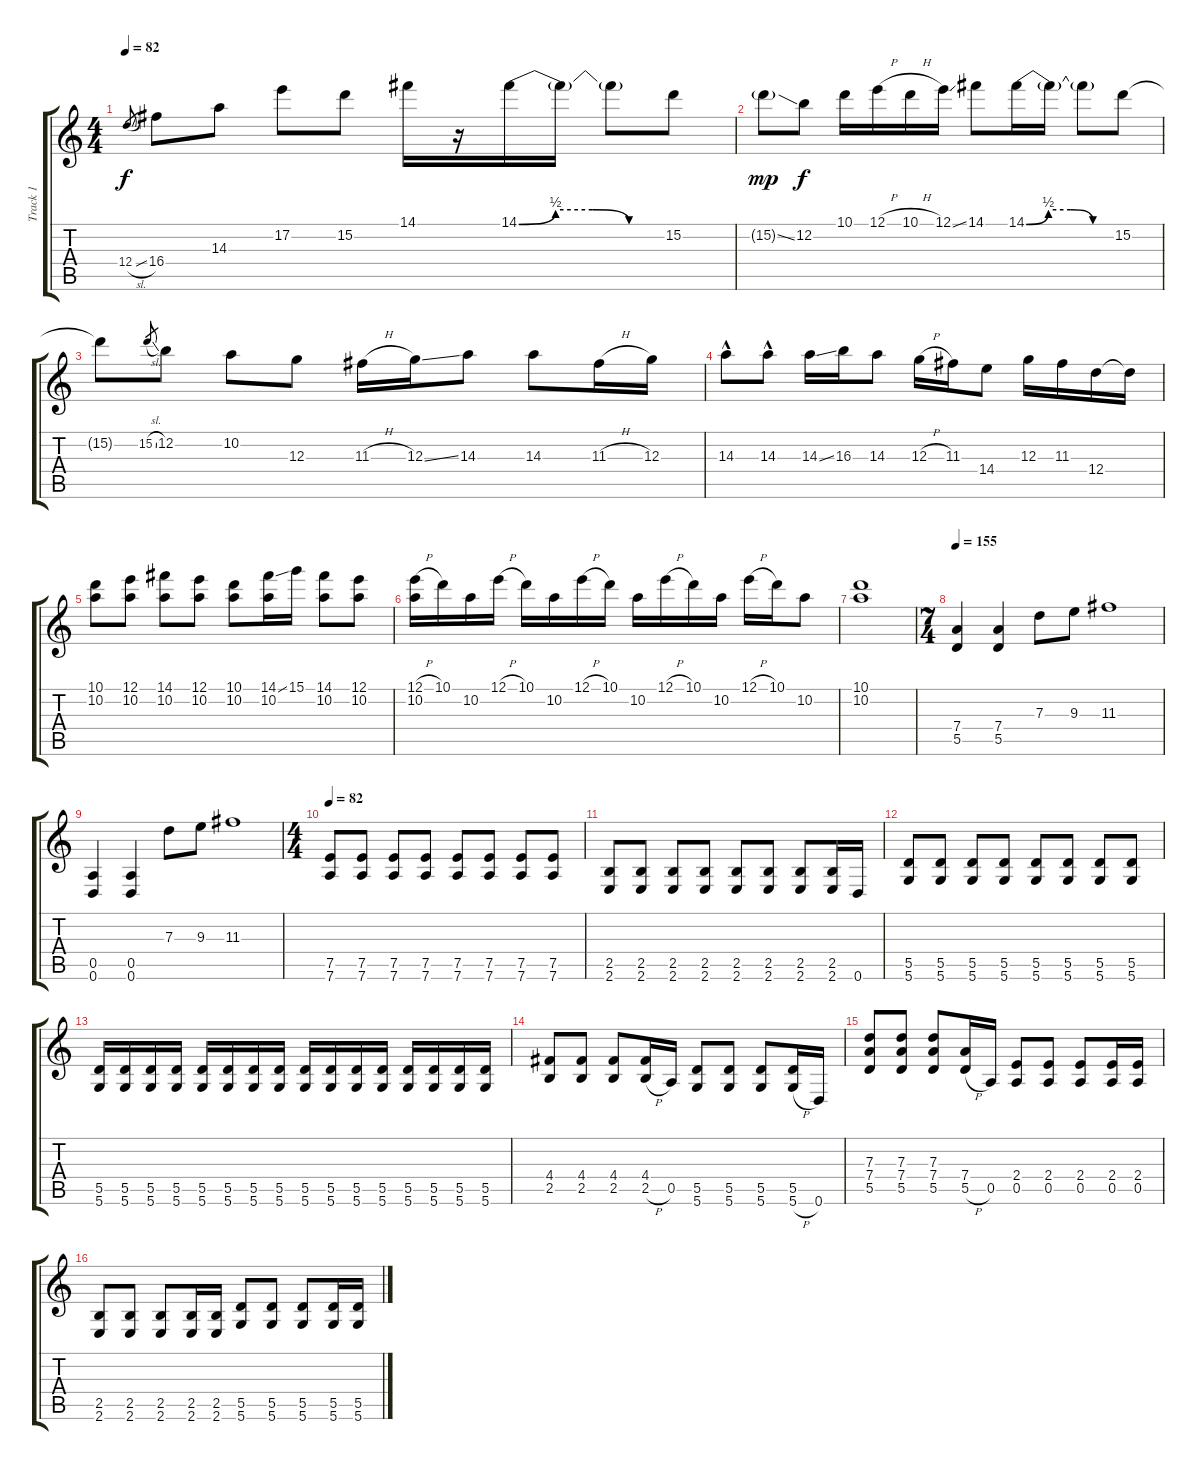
\track ("Track 1" "Track 1") {instrument distortionguitar}
\staff {score tabs}
\tuning (E4 B3 G3 D3 A2 D2) {hide}
\ts (4 4)
\tempo 82
\clef g2
\ks c
12.4{sl}.8{gr dy f} 16.4.8 14.3.8 17.2.8 15.2.8 14.1.16 r.16 14.1{be (custom 0 0 15 2 30 2 45 0 60 0)}.16 14.1{t}.16 14.1{t}.8 15.2.8 |
15.2{ss g}.8{dy mp} 12.2.8{dy f} 10.1.16 12.1{h}.16 10.1{h}.16 12.1{ss}.16 14.1.8 14.1{be (custom 0 0 15 2 30 2 45 0 60 0)}.16 14.1{t}.16 14.1{t}.8 15.2.8 |
15.2{t}.8 15.2{sl}.8{gr} 12.2.8 10.2.8 12.3.8 11.3{h}.16 12.3{ss}.16 14.3.8 14.3.8 11.3{h}.16 12.3.16 |
14.3{hac}.8 14.3{hac}.8 14.3{ss}.16 16.3.16 14.3.8 12.3{h}.16 11.3.16 14.4.8 12.3.16 11.3.16 12.4.16 12.4{t}.16 |
(10.1 10.2).8 (12.1 10.2).8 (14.1 10.2).8 (12.1 10.2).8 (10.1 10.2).8 (14.1{ss} 10.2).16 15.1.16 (14.1 10.2).8 (12.1 10.2).8 |
(12.1{h} 10.2).16 10.1.16 10.2.16 12.1{h}.16 10.1.16 10.2.16 12.1{h}.16 10.1.16 10.2.16 12.1{h}.16 10.1.16 10.2.16 12.1{h}.16 10.1.16 10.2.8 |
(10.1 10.2).1 |
\ts (7 4)
\tempo 155
(7.4 5.5).4 (7.4 5.5).4 7.3.8 9.3.8 11.3.1 |
(0.5 0.6).4 (0.5 0.6).4 7.3.8 9.3.8 11.3.1 |
\ts (4 4)
\tempo 82
(7.5 7.6).8{instrument distortionguitar} (7.5 7.6).8 (7.5 7.6).8 (7.5 7.6).8 (7.5 7.6).8 (7.5 7.6).8 (7.5 7.6).8 (7.5 7.6).8 |
(2.5 2.6).8 (2.5 2.6).8 (2.5 2.6).8 (2.5 2.6).8 (2.5 2.6).8 (2.5 2.6).8 (2.5 2.6).8 (2.5 2.6).16 0.6.16 |
(5.5 5.6).8 (5.5 5.6).8 (5.5 5.6).8 (5.5 5.6).8 (5.5 5.6).8 (5.5 5.6).8 (5.5 5.6).8 (5.5 5.6).8 |
(5.5 5.6).16 (5.5 5.6).16 (5.5 5.6).16 (5.5 5.6).16 (5.5 5.6).16 (5.5 5.6).16 (5.5 5.6).16 (5.5 5.6).16 (5.5 5.6).16 (5.5 5.6).16 (5.5 5.6).16 (5.5 5.6).16 (5.5 5.6).16 (5.5 5.6).16 (5.5 5.6).16 (5.5 5.6).16 |
(4.4 2.5).8 (4.4 2.5).8 (4.4 2.5).8 (4.4 2.5{h}).16 0.5.16 (5.5 5.6).8 (5.5 5.6).8 (5.5 5.6).8 (5.5 5.6{h}).16 0.6.16 |
(7.3 7.4 5.5).8 (7.3 7.4 5.5).8 (7.3 7.4 5.5).8 (7.4 5.5{h}).16 0.5.16 (2.4 0.5).8 (2.4 0.5).8 (2.4 0.5).8 (2.4 0.5).16 (2.4 0.5).16 |
(2.5 2.6).8 (2.5 2.6).8 (2.5 2.6).8 (2.5 2.6).16 (2.5 2.6).16 (5.5 5.6).8 (5.5 5.6).8 (5.5 5.6).8 (5.5 5.6).16 (5.5 5.6).16
